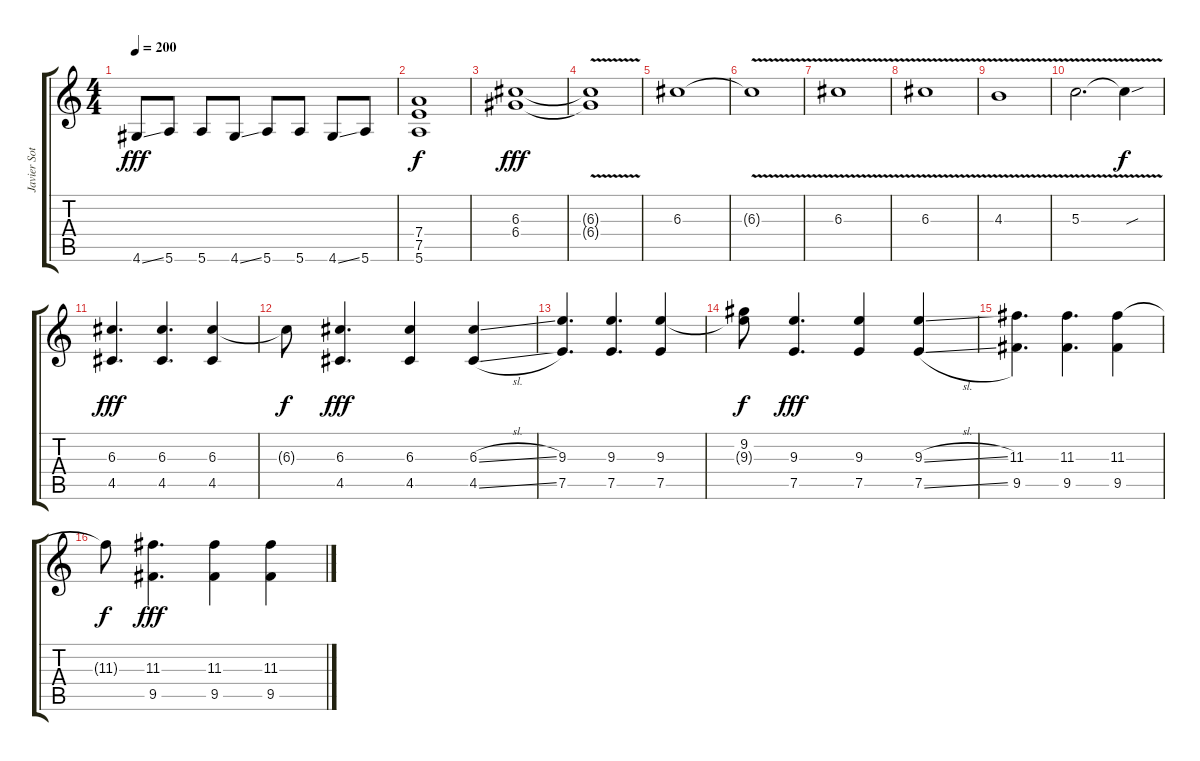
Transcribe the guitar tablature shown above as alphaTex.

\track ("Javier Soto - Guitarra solista" "Javier Sot") {instrument distortionguitar}
\staff {score tabs}
\tuning (E4 B3 G3 D3 A2 E2) {hide}
\ts (4 4)
\tempo 200
\clef g2
\ks c
4.6{ss}.8{dy fff} 5.6.8 5.6.8 4.6{ss}.8 5.6.8 5.6.8 4.6{ss}.8 5.6.8 |
(7.4 7.5 5.6).1{dy f} |
(6.3 6.4).1{dy fff} |
(6.3{v t} 6.4{v t}).1 |
6.3.1 |
6.3{v t}.1 |
6.3{v}.1 |
6.3{v}.1 |
4.3{v}.1 |
5.3{v}.2{d} 5.3{sou t}.4{dy f} |
(6.3 4.5).4{d dy fff} (6.3 4.5).4{d} (6.3 4.5).4 |
6.3{t}.8{dy f} (6.3 4.5).4{d dy fff} (6.3 4.5).4 (6.3{sl} 4.5{sl}).4 |
(9.3 7.5).4{d} (9.3 7.5).4{d} (9.3 7.5).4 |
(9.2 9.3{t}).8{dy f} (9.3 7.5).4{d dy fff} (9.3 7.5).4 (9.3{sl} 7.5{sl}).4 |
(11.3 9.5).4{d} (11.3 9.5).4{d} (11.3 9.5).4 |
11.3{t}.8{dy f} (11.3 9.5).4{d dy fff} (11.3 9.5).4 (11.3{sl} 9.5{sl}).4
